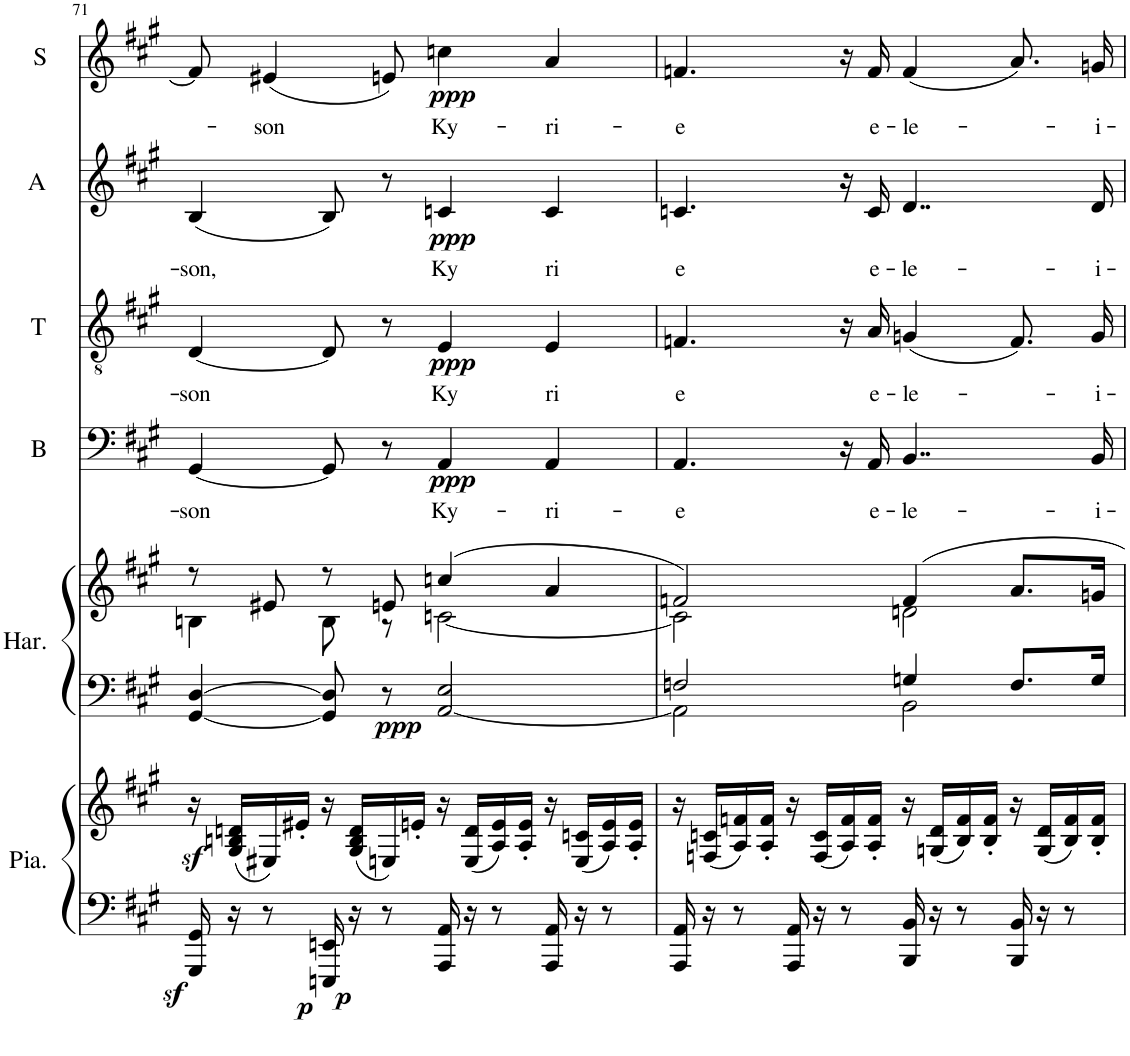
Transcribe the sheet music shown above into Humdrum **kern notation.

**kern	**kern	**dynam	**kern	**kern	**dynam	**kern	**text	**dynam	**kern	**text	**dynam	**kern	**text	**dynam	**kern	**text	**dynam
*part6	*part6	*part6	*part5	*part5	*part5	*part4	*part4	*part4	*part3	*part3	*part3	*part2	*part2	*part2	*part1	*part1	*part1
*staff8	*staff7	*staff7/8	*staff6	*staff5	*staff5/6	*staff4	*staff4	*staff4	*staff3	*staff3	*staff3	*staff2	*staff2	*staff2	*staff1	*staff1	*staff1
*I"Piano	*	*	*I"Harmonium	*	*	*I"B	*	*	*I"T	*	*	*I"A	*	*	*I"S	*	*
*I'Pia.	*	*	*I'Har.	*	*	*I'B	*	*	*I'T	*	*	*I'A	*	*	*I'S	*	*
!!LO:PB:g=z
*clefF4	*clefG2	*	*clefF4	*clefG2	*	*clefF4	*	*	*clefGv2	*	*	*clefG2	*	*	*clefG2	*	*
*k[f#c#g#]	*k[f#c#g#]	*	*k[f#c#g#]	*k[f#c#g#]	*	*k[f#c#g#]	*	*	*k[f#c#g#]	*	*	*k[f#c#g#]	*	*	*k[f#c#g#]	*	*
*M4/4	*M4/4	*	*M4/4	*M4/4	*	*M4/4	*	*	*M4/4	*	*	*M4/4	*	*	*M4/4	*	*
=71	=71	=71	=71	=71	=71	=71	=71	=71	=71	=71	=71	=71	=71	=71	=71	=71	=71
!LO:N:n=1:head=solid	!	!	!	!	!	!	!	!	!	!	!	!	!	!	!	!	!
!LO:N:n=2:head=solid	!	!LO:DY:b	!	!	!	!	!LO:LY:b	!	!	!LO:LY:b	!	!	!LO:LY:b	!	!	!	!
*	*	*	*	*^	*	*	*	*	*	*	*	*	*	*	*	*	*
16GGG#/z< 16GG#/z<	16r	sf	[4GG#/ [4D/	8r	4Bn\	.	[4GG#/	-son	.	[4D/	-son	.	(4B/	-son,	.	8f#/]	.	.
!	!LO:N:n=1:head=solid	!	!	!	!	!	!	!	!	!	!	!	!	!	!	!	!	!
!	!LO:N:n=2:head=solid	!	!	!	!	!	!	!	!	!	!	!	!	!	!	!	!	!
!	!LO:N:n=3:head=solid	!	!	!	!	!	!	!	!	!	!	!	!	!	!	!	!	!
16r	(16G#/ 16Bn/ 16dn/LL	.	.	.	.	.	.	.	.	.	.	.	.	.	.	.	.	.
!	!LO:N:head=solid	!	!	!	!	!	!	!	!	!	!	!	!	!	!	!	!LO:LY:b	!
8r	16E#X/)	.	.	8e#X/	.	.	.	.	.	.	.	.	.	.	.	(4e#X/	-son	.
!	!LO:N:head=solid	!	!	!	!	!	!	!	!	!	!	!	!	!	!	!	!	!
.	16e#X'/JJ	.	.	.	.	.	.	.	.	.	.	.	.	.	.	.	.	.
!LO:N:n=1:head=solid	!	!	!	!	!	!	!	!	!	!	!	!	!	!	!	!	!	!
!LO:N:n=2:head=solid	!	!LO:DY:b=2	!	!	!	!	!	!	!	!	!	!	!	!	!	!	!	!
16EEEn/ 16EEn/	16r	p	8GG#/] 8D/]	8r	8B\	.	8GG#/]	.	.	8D/]	.	.	8B/)	.	.	.	.	.
!	!LO:N:n=1:head=solid	!	!	!	!	!	!	!	!	!	!	!	!	!	!	!	!	!
!	!LO:N:n=2:head=solid	!	!	!	!	!	!	!	!	!	!	!	!	!	!	!	!	!
!	!LO:N:n=3:head=solid	!LO:DY:b=2	!	!	!	!	!	!	!	!	!	!	!	!	!	!	!	!
16r	(16G#/ 16B/ 16d/LL	p	.	.	.	.	.	.	.	.	.	.	.	.	.	.	.	.
!	!LO:N:head=solid	!	!	!	!	!LO:DY:b=2	!	!	!	!	!	!	!	!	!	!	!	!
8r	16En/)	.	8r	8en/	8r	ppp	8r	.	.	8r	.	.	8r	.	.	8en/)	.	.
!	!LO:N:head=solid	!	!	!	!	!	!	!	!	!	!	!	!	!	!	!	!	!
.	16en'/JJ	.	.	.	.	.	.	.	.	.	.	.	.	.	.	.	.	.
!LO:N:n=1:head=solid	!	!	!	!	!	!	!	!	!	!	!	!	!	!	!	!	!	!
!LO:N:n=2:head=solid	!	!	!	!	!	!	!	!LO:LY:b	!LO:DY:b	!	!LO:LY:b	!LO:DY:b	!	!LO:LY:b	!LO:DY:b	!	!LO:LY:b	!LO:DY:b
16AAA/ 16AA/	16r	.	[2AA/ 2E/	(4ccn/	[2cn\	.	4AA/	Ky-	ppp	4E/	Ky	ppp	4cn/	Ky	ppp	4ccn\	Ky-	ppp
!	!LO:N:n=1:head=solid	!	!	!	!	!	!	!	!	!	!	!	!	!	!	!	!	!
!	!LO:N:n=2:head=solid	!	!	!	!	!	!	!	!	!	!	!	!	!	!	!	!	!
16r	(16E/ 16d/LL	.	.	.	.	.	.	.	.	.	.	.	.	.	.	.	.	.
!	!LO:N:n=1:head=solid	!	!	!	!	!	!	!	!	!	!	!	!	!	!	!	!	!
!	!LO:N:n=2:head=solid	!	!	!	!	!	!	!	!	!	!	!	!	!	!	!	!	!
8r	16A/ 16e/)	.	.	.	.	.	.	.	.	.	.	.	.	.	.	.	.	.
!	!LO:N:n=1:head=solid	!	!	!	!	!	!	!	!	!	!	!	!	!	!	!	!	!
!	!LO:N:n=2:head=solid	!	!	!	!	!	!	!	!	!	!	!	!	!	!	!	!	!
.	16A/' 16e/'JJ	.	.	.	.	.	.	.	.	.	.	.	.	.	.	.	.	.
!LO:N:n=1:head=solid	!	!	!	!	!	!	!	!	!	!	!	!	!	!	!	!	!	!
!LO:N:n=2:head=solid	!	!	!	!	!	!	!	!LO:LY:b	!	!	!LO:LY:b	!	!	!LO:LY:b	!	!	!LO:LY:b	!
16AAA/ 16AA/	16r	.	.	4a/	.	.	4AA/	-ri-	.	4E/	ri	.	4c/	ri	.	4a/	-ri-	.
!	!LO:N:n=1:head=solid	!	!	!	!	!	!	!	!	!	!	!	!	!	!	!	!	!
!	!LO:N:n=2:head=solid	!	!	!	!	!	!	!	!	!	!	!	!	!	!	!	!	!
16r	(16E/ 16cn/LL	.	.	.	.	.	.	.	.	.	.	.	.	.	.	.	.	.
!	!LO:N:n=1:head=solid	!	!	!	!	!	!	!	!	!	!	!	!	!	!	!	!	!
!	!LO:N:n=2:head=solid	!	!	!	!	!	!	!	!	!	!	!	!	!	!	!	!	!
8r	16A/ 16e/)	.	.	.	.	.	.	.	.	.	.	.	.	.	.	.	.	.
!	!LO:N:n=1:head=solid	!	!	!	!	!	!	!	!	!	!	!	!	!	!	!	!	!
!	!LO:N:n=2:head=solid	!	!	!	!	!	!	!	!	!	!	!	!	!	!	!	!	!
.	16A/' 16e/'JJ	.	.	.	.	.	.	.	.	.	.	.	.	.	.	.	.	.
=72	=72	=72	=72	=72	=72	=72	=72	=72	=72	=72	=72	=72	=72	=72	=72	=72	=72	=72
!LO:N:n=1:head=solid	!	!	!	!	!	!	!	!	!	!	!	!	!	!	!	!	!	!
!LO:N:n=2:head=solid	!	!	!	!	!	!	!	!LO:LY:b	!	!	!LO:LY:b	!	!	!LO:LY:b	!	!	!LO:LY:b	!
*	*	*	*^	*	*	*	*	*	*	*	*	*	*	*	*	*	*	*
16AAA/ 16AA/	16r	.	2Fn/	2AA\]	2fn/)	2c\]	.	4.AA/	-e	.	4.Fn/	e	.	4.cn/	e	.	4.fn/	-e	.
!	!LO:N:n=1:head=solid	!	!	!	!	!	!	!	!	!	!	!	!	!	!	!	!	!	!
!	!LO:N:n=2:head=solid	!	!	!	!	!	!	!	!	!	!	!	!	!	!	!	!	!	!
16r	(16Fn/ 16cn/LL	.	.	.	.	.	.	.	.	.	.	.	.	.	.	.	.	.	.
!	!LO:N:n=1:head=solid	!	!	!	!	!	!	!	!	!	!	!	!	!	!	!	!	!	!
!	!LO:N:n=2:head=solid	!	!	!	!	!	!	!	!	!	!	!	!	!	!	!	!	!	!
8r	16A/ 16fn/)	.	.	.	.	.	.	.	.	.	.	.	.	.	.	.	.	.	.
!	!LO:N:n=1:head=solid	!	!	!	!	!	!	!	!	!	!	!	!	!	!	!	!	!	!
!	!LO:N:n=2:head=solid	!	!	!	!	!	!	!	!	!	!	!	!	!	!	!	!	!	!
.	16A/' 16f/'JJ	.	.	.	.	.	.	.	.	.	.	.	.	.	.	.	.	.	.
!LO:N:n=1:head=solid	!	!	!	!	!	!	!	!	!	!	!	!	!	!	!	!	!	!	!
!LO:N:n=2:head=solid	!	!	!	!	!	!	!	!	!	!	!	!	!	!	!	!	!	!	!
16AAA/ 16AA/	16r	.	.	.	.	.	.	.	.	.	.	.	.	.	.	.	.	.	.
!	!LO:N:n=1:head=solid	!	!	!	!	!	!	!	!	!	!	!	!	!	!	!	!	!	!
!	!LO:N:n=2:head=solid	!	!	!	!	!	!	!	!	!	!	!	!	!	!	!	!	!	!
16r	(16F/ 16c/LL	.	.	.	.	.	.	.	.	.	.	.	.	.	.	.	.	.	.
!	!LO:N:n=1:head=solid	!	!	!	!	!	!	!	!	!	!	!	!	!	!	!	!	!	!
!	!LO:N:n=2:head=solid	!	!	!	!	!	!	!	!	!	!	!	!	!	!	!	!	!	!
8r	16A/ 16f/)	.	.	.	.	.	.	16r	.	.	16r	.	.	16r	.	.	16r	.	.
!	!LO:N:n=1:head=solid	!	!	!	!	!	!	!	!	!	!	!	!	!	!	!	!	!	!
!	!LO:N:n=2:head=solid	!	!	!	!	!	!	!	!LO:LY:b	!	!	!LO:LY:b	!	!	!LO:LY:b	!	!	!LO:LY:b	!
.	16A/' 16f/'JJ	.	.	.	.	.	.	16AA/	e-	.	16A/	e-	.	16c/	e-	.	16f/	e-	.
!LO:N:n=1:head=solid	!	!	!	!	!	!	!	!	!	!	!	!	!	!	!	!	!	!	!
!LO:N:n=2:head=solid	!	!	!	!	!	!	!	!	!LO:LY:b	!	!	!LO:LY:b	!	!	!LO:LY:b	!	!	!LO:LY:b	!
16BBB/ 16BB/	16r	.	4Gn/	2BB\	4f/	2dn\	.	4..BB/	-le-	.	(4Gn/	-le-	.	4..d/	-le-	.	(4f/	-le-	.
!	!LO:N:n=1:head=solid	!	!	!	!	!	!	!	!	!	!	!	!	!	!	!	!	!	!
!	!LO:N:n=2:head=solid	!	!	!	!	!	!	!	!	!	!	!	!	!	!	!	!	!	!
16r	(16Gn/ 16d/LL	.	.	.	.	.	.	.	.	.	.	.	.	.	.	.	.	.	.
!	!LO:N:n=1:head=solid	!	!	!	!	!	!	!	!	!	!	!	!	!	!	!	!	!	!
!	!LO:N:n=2:head=solid	!	!	!	!	!	!	!	!	!	!	!	!	!	!	!	!	!	!
8r	16B/ 16f/)	.	.	.	.	.	.	.	.	.	.	.	.	.	.	.	.	.	.
!	!LO:N:n=1:head=solid	!	!	!	!	!	!	!	!	!	!	!	!	!	!	!	!	!	!
!	!LO:N:n=2:head=solid	!	!	!	!	!	!	!	!	!	!	!	!	!	!	!	!	!	!
.	16B/' 16f/'JJ	.	.	.	.	.	.	.	.	.	.	.	.	.	.	.	.	.	.
!LO:N:n=1:head=solid	!	!	!	!	!	!	!	!	!	!	!	!	!	!	!	!	!	!	!
!LO:N:n=2:head=solid	!	!	!	!	!	!	!	!	!	!	!	!	!	!	!	!	!	!	!
16BBB/ 16BB/	16r	.	8.F/L	.	8.a/L	.	.	.	.	.	8.F/L)	.	.	.	.	.	8.a/L)	.	.
!	!LO:N:n=1:head=solid	!	!	!	!	!	!	!	!	!	!	!	!	!	!	!	!	!	!
!	!LO:N:n=2:head=solid	!	!	!	!	!	!	!	!	!	!	!	!	!	!	!	!	!	!
16r	(16G/ 16d/LL	.	.	.	.	.	.	.	.	.	.	.	.	.	.	.	.	.	.
!	!LO:N:n=1:head=solid	!	!	!	!	!	!	!	!	!	!	!	!	!	!	!	!	!	!
!	!LO:N:n=2:head=solid	!	!	!	!	!	!	!	!	!	!	!	!	!	!	!	!	!	!
8r	16B/ 16f/)	.	.	.	.	.	.	.	.	.	.	.	.	.	.	.	.	.	.
!	!LO:N:n=1:head=solid	!	!	!	!	!	!	!	!	!	!	!	!	!	!	!	!	!	!
!	!LO:N:n=2:head=solid	!	!	!	!	!	!	!	!LO:LY:b	!	!	!LO:LY:b	!	!	!LO:LY:b	!	!	!LO:LY:b	!
.	16B/' 16f/'JJ	.	16G/Jk	.	16gn/Jk	.	.	16BB/	-i-	.	16G/Jk	-i-	.	16d/	-i-	.	16gn/Jk	-i-	.
*	*	*	*v	*v	*	*	*	*	*	*	*	*	*	*	*	*	*	*	*
*	*	*	*	*v	*v	*	*	*	*	*	*	*	*	*	*	*	*	*
=	=	=	=	=	=	=	=	=	=	=	=	=	=	=	=	=	=
*-	*-	*-	*-	*-	*-	*-	*-	*-	*-	*-	*-	*-	*-	*-	*-	*-	*-
